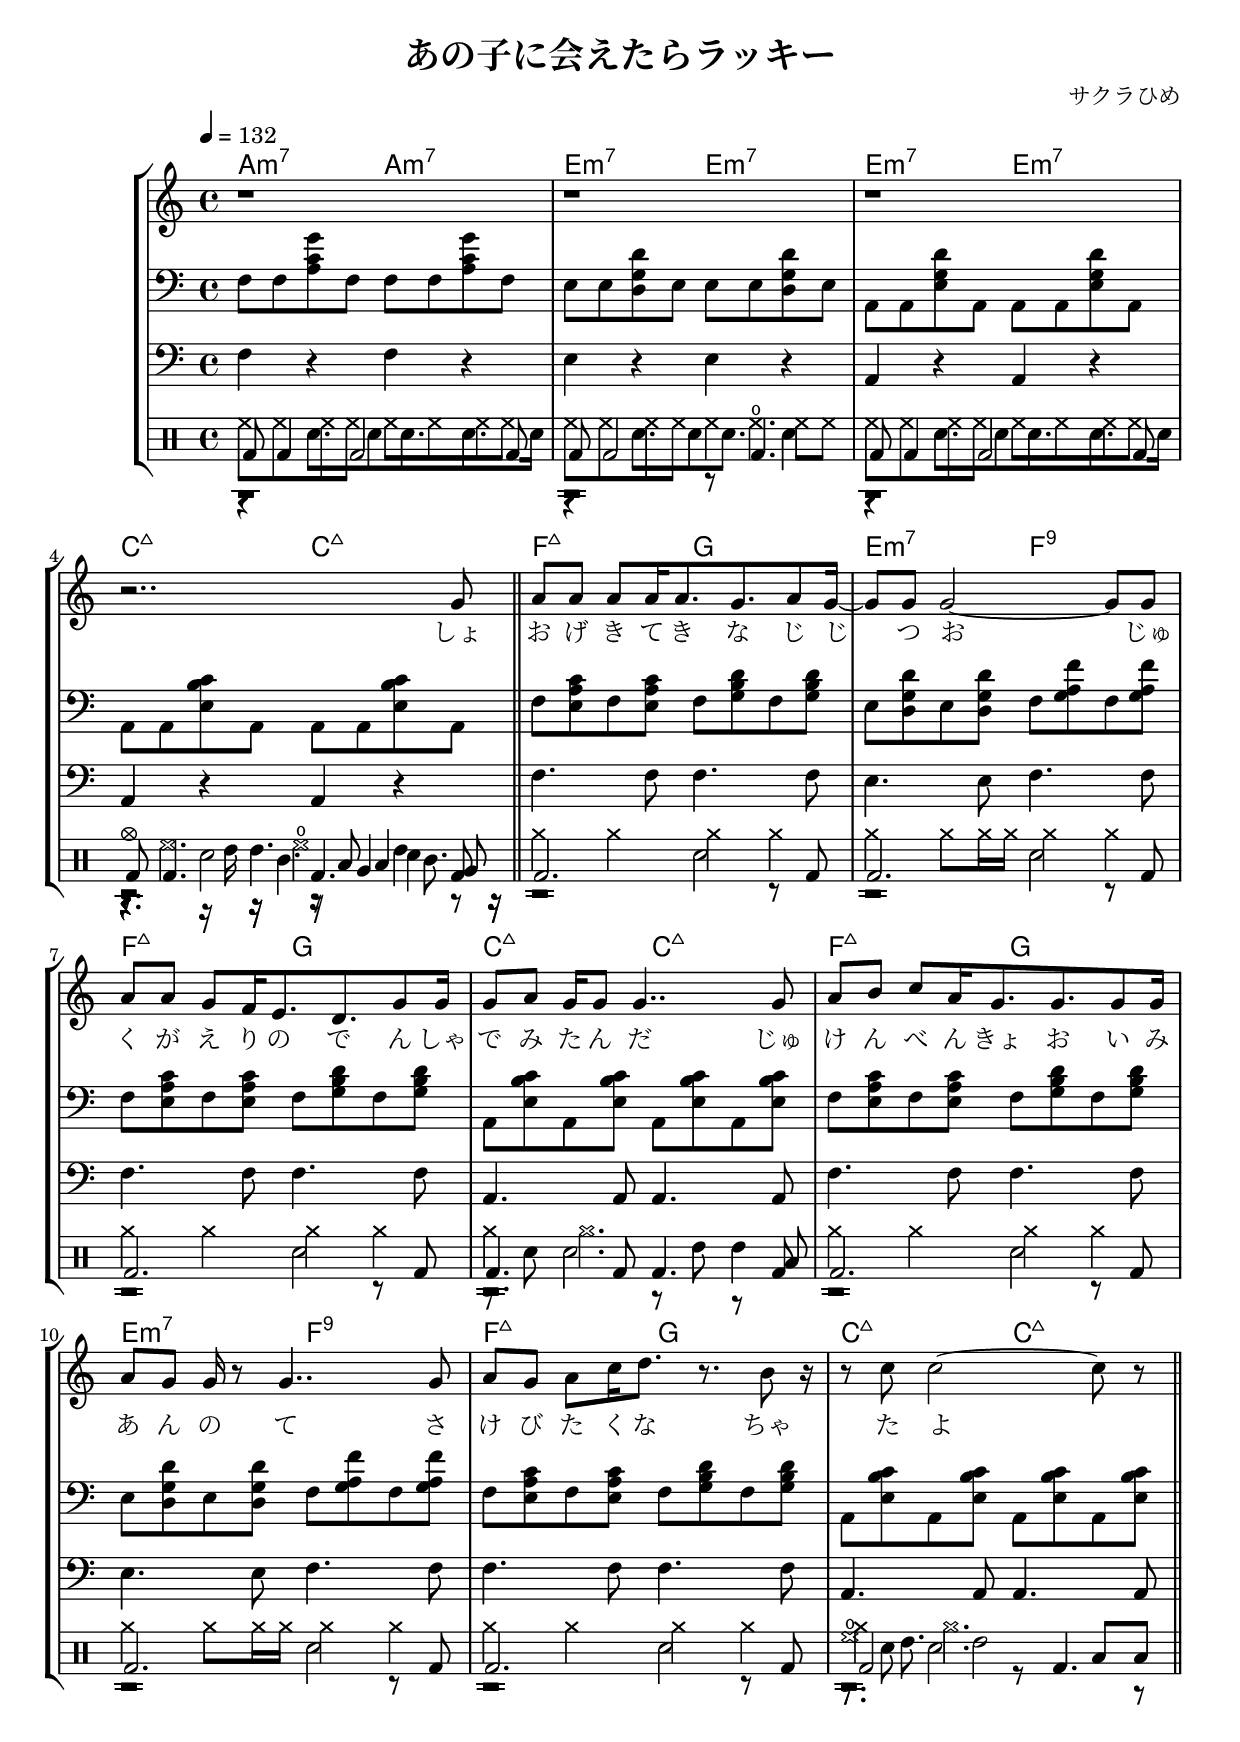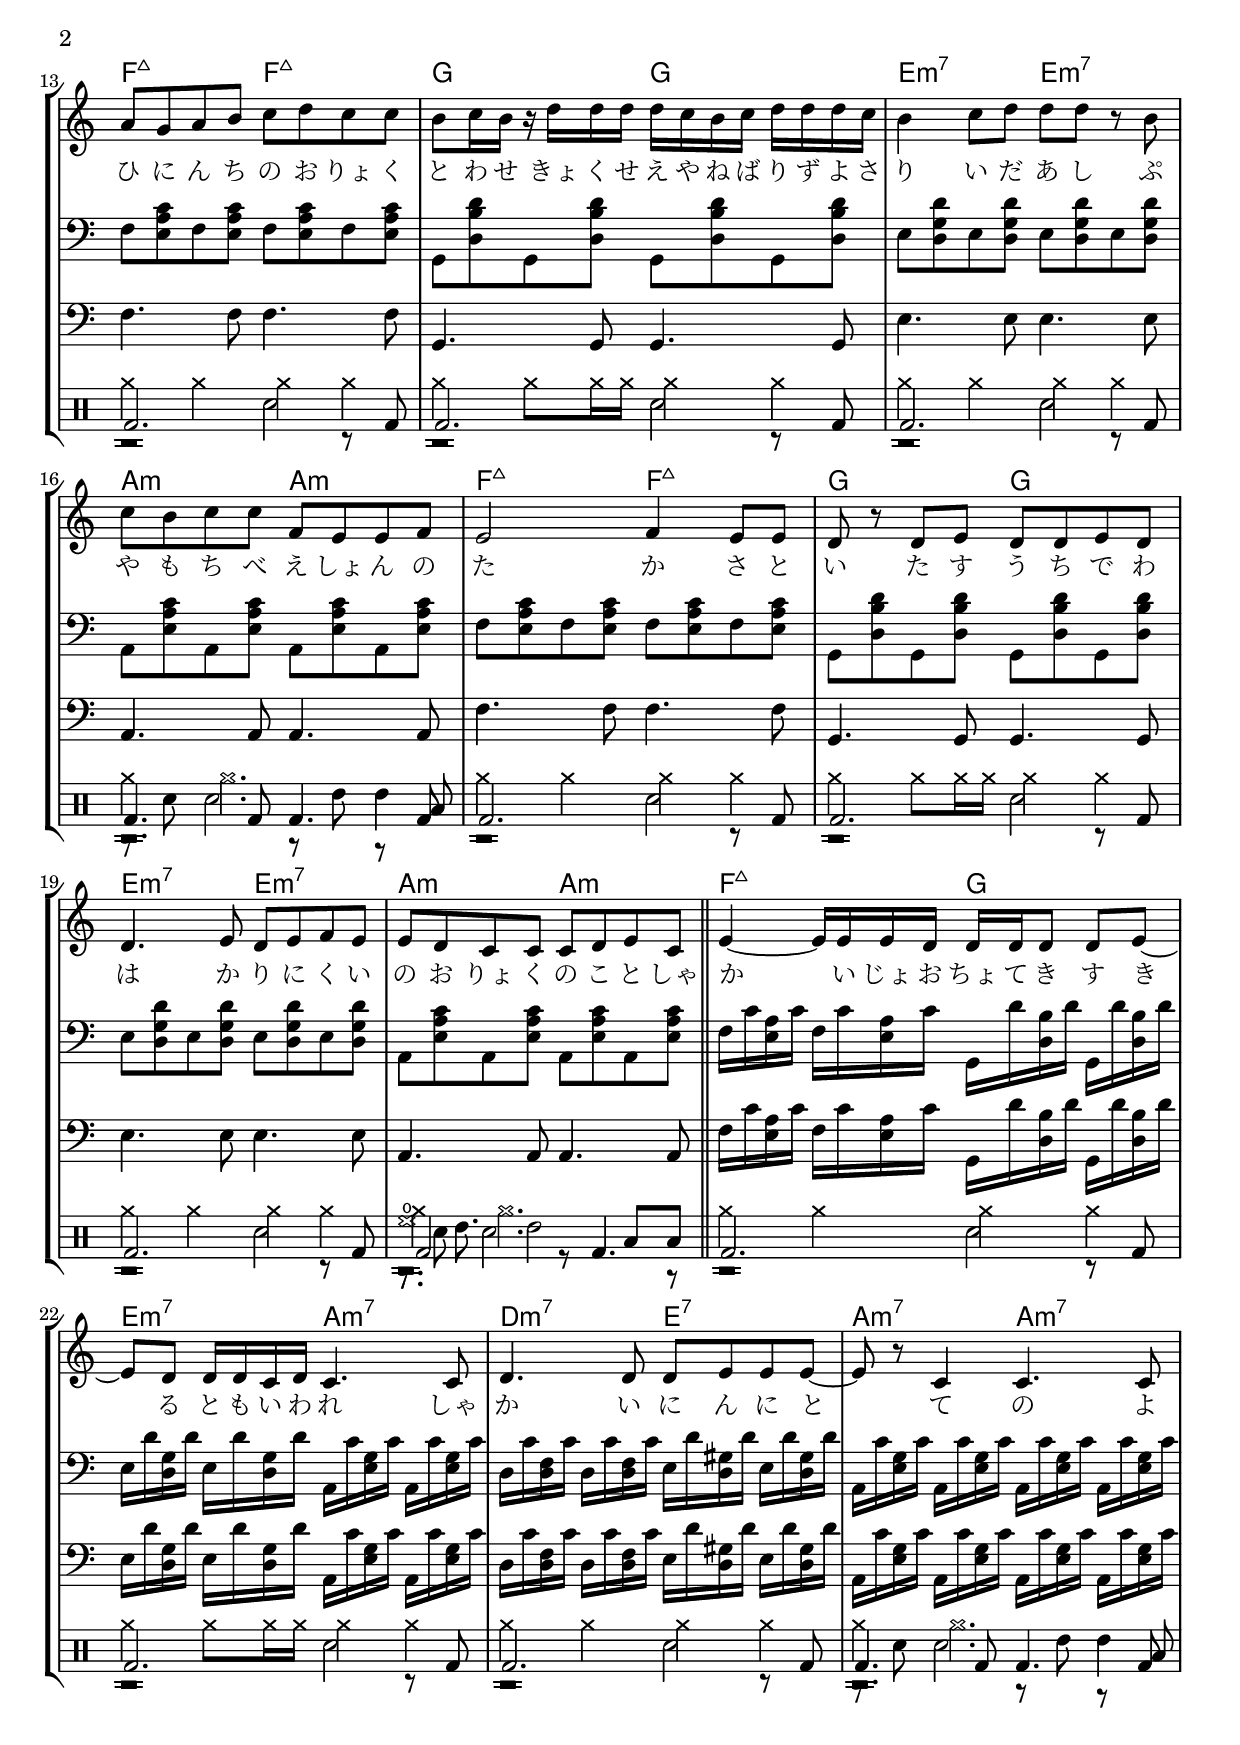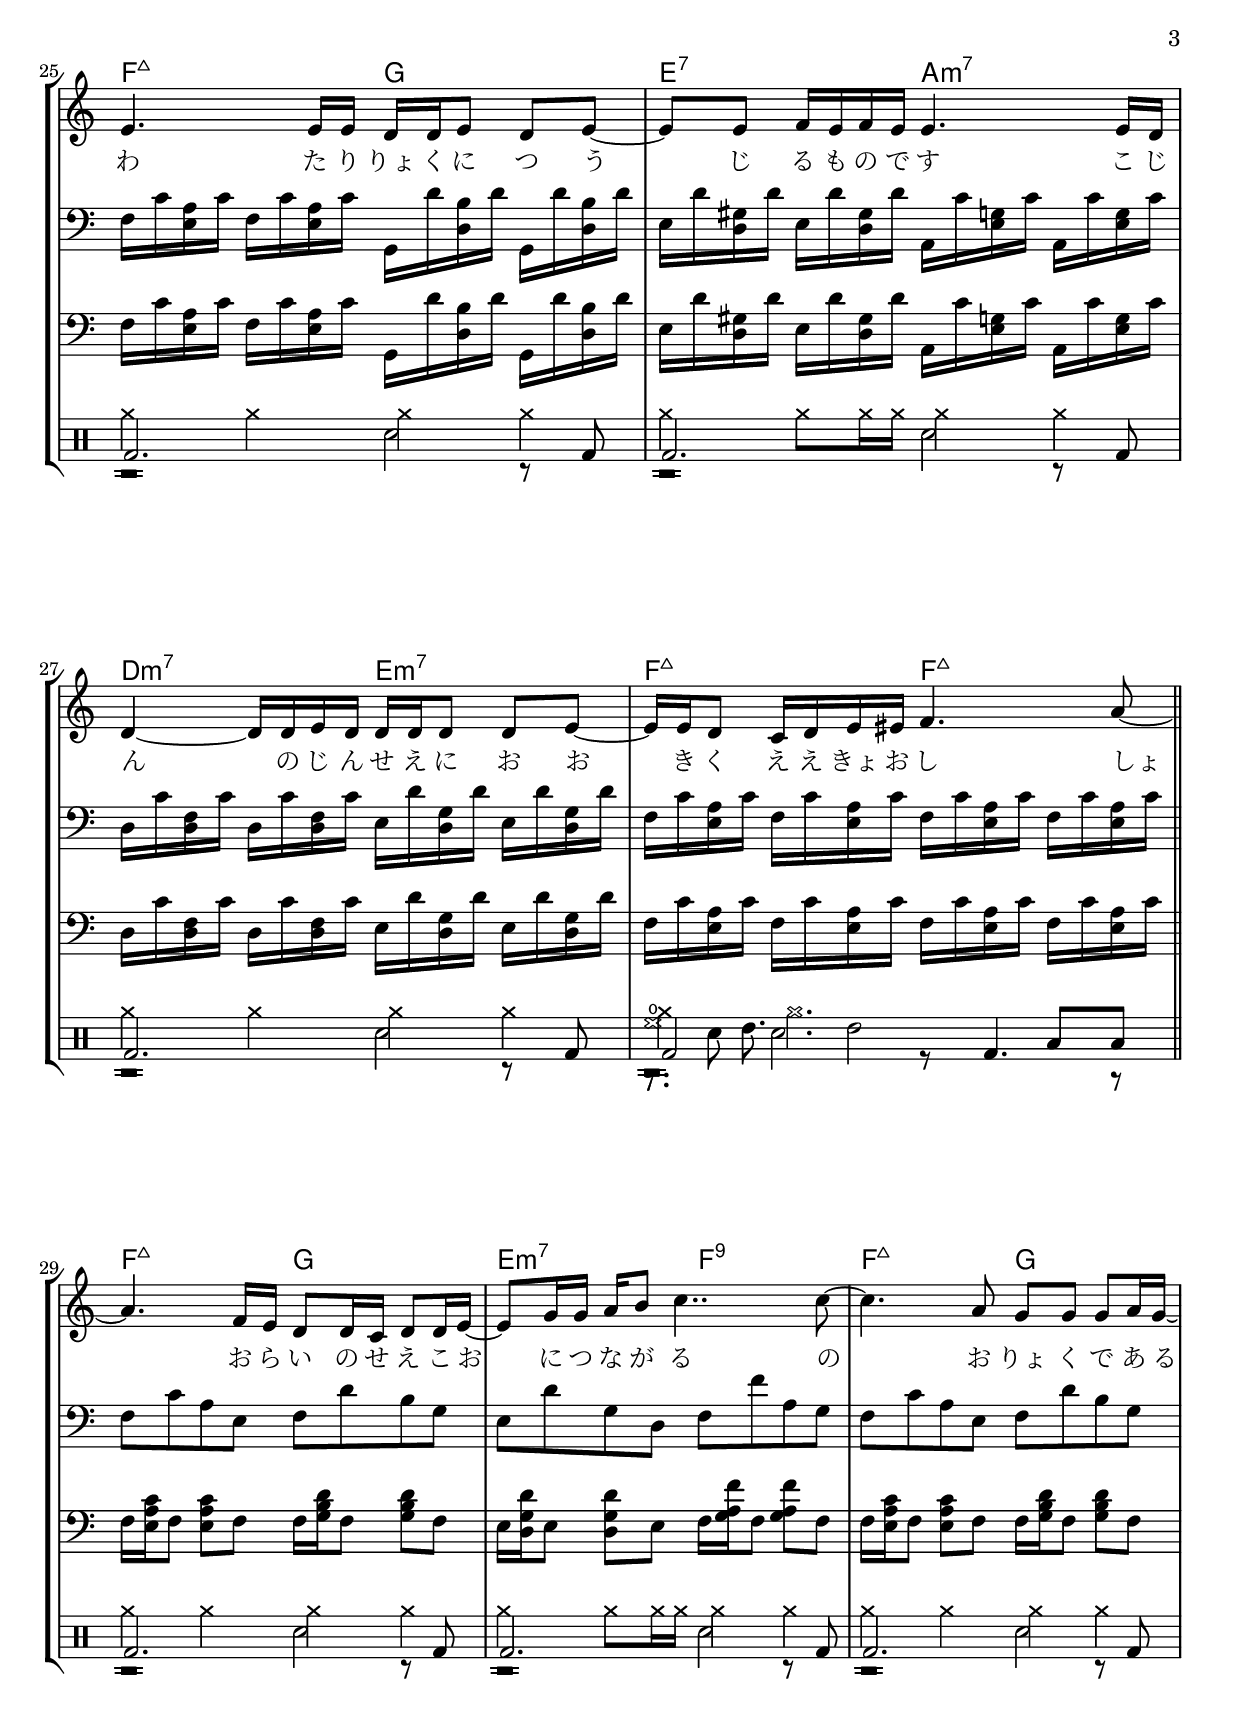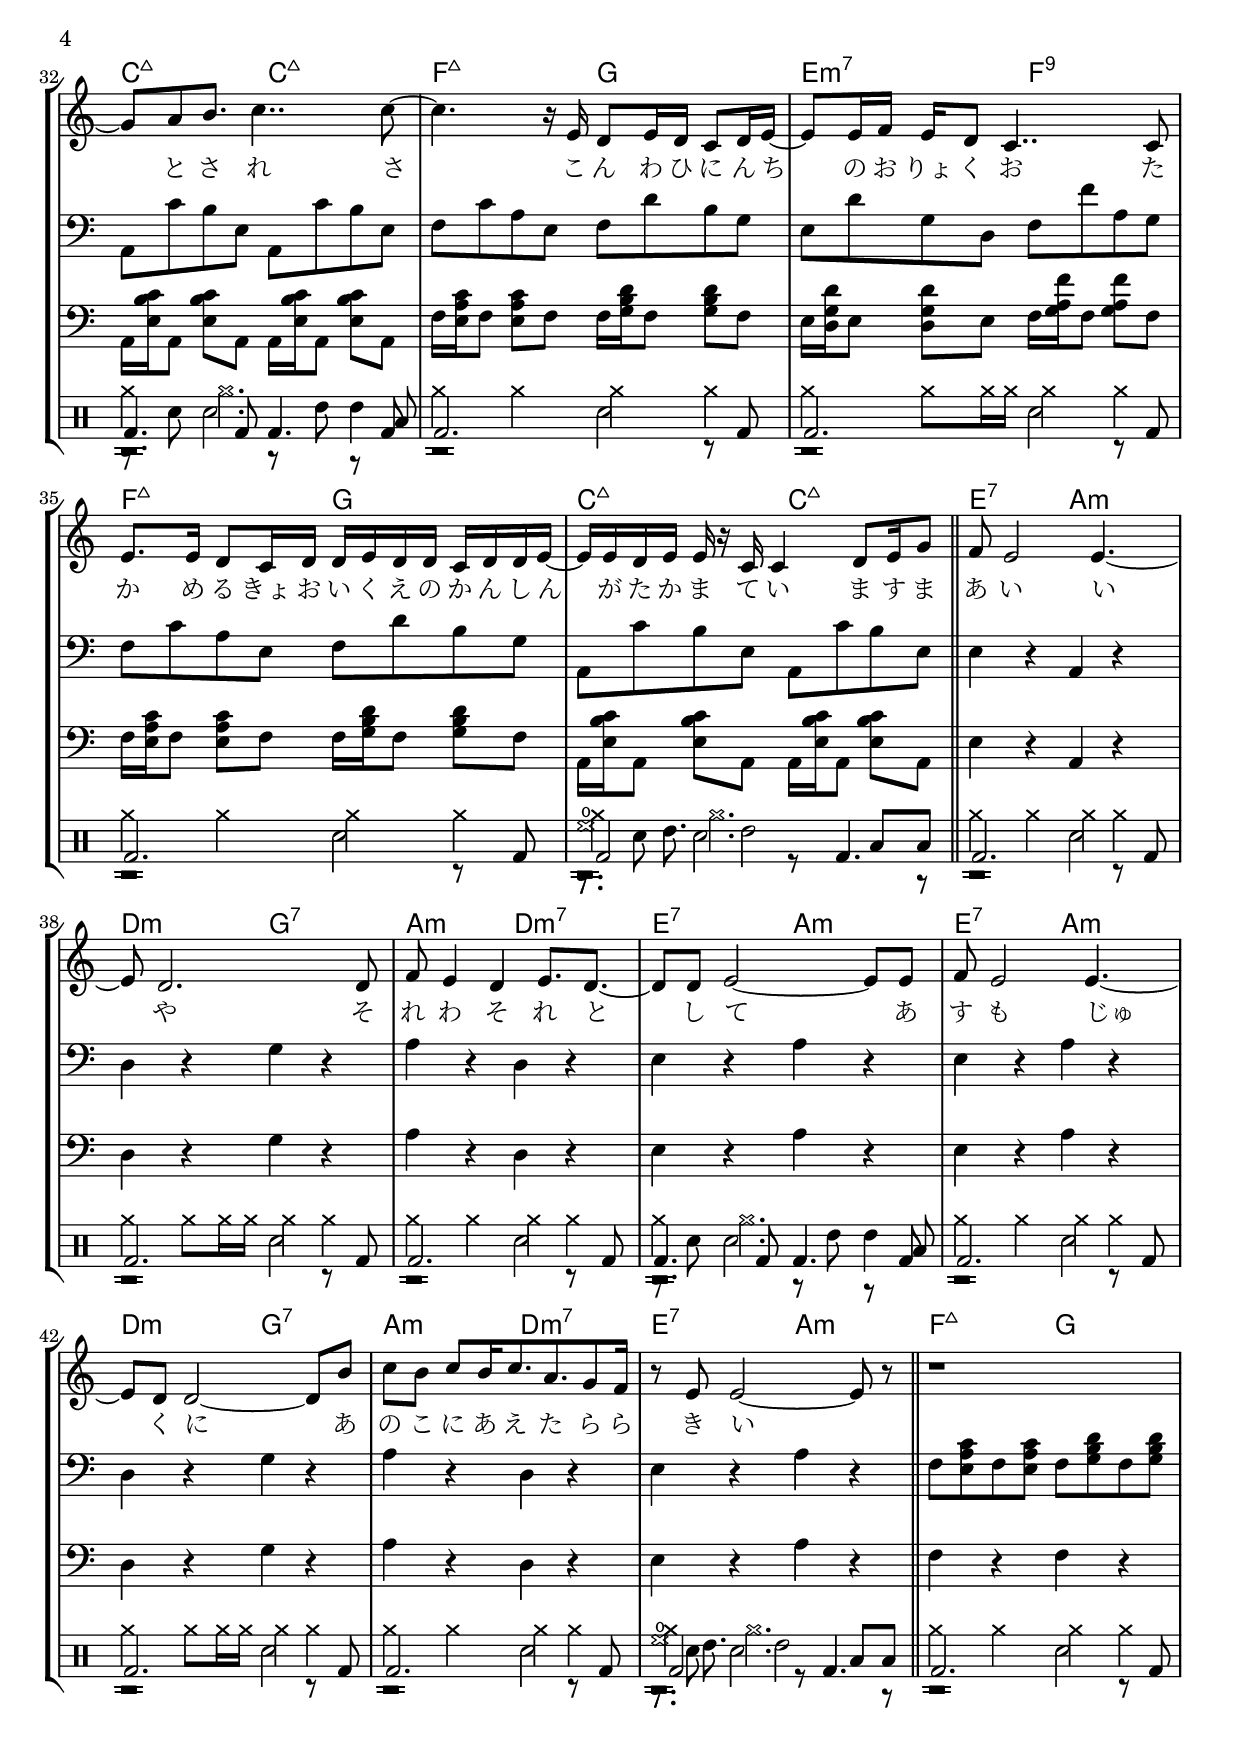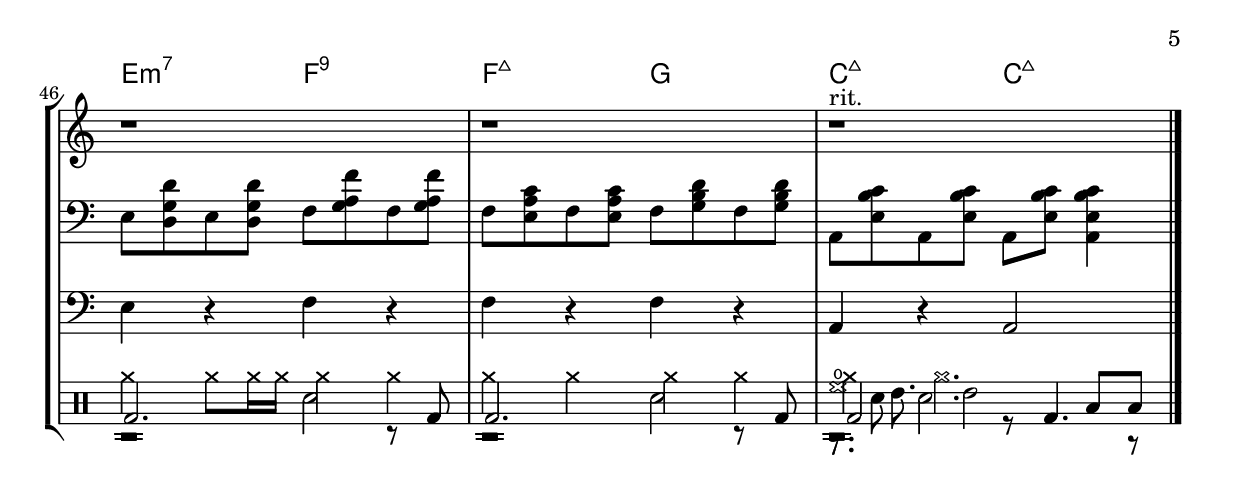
\version "2.12.1"

\header {
	title = \markup {あの子に会えたらラッキー}
	composer = \markup \center-column {サクラひめ}
}

harmony = \chordmode {
	a2:min7 a:min7 e:min7 e:min7 e:min7 e:min7 c:maj7 c:maj7 

	f:maj7 g e:min7 f:9 f:maj7 g c:maj7 c:maj7 f:maj7 g e:min7 f:9 f:maj7 g c:maj7 c:maj7 

	f:maj7 f:maj7 g g e:min7 e:min7 a:m a:m f:maj7 f:maj7 g g e:min7 e:min7 a:m a:m 

	f:maj7 g e:min7 a:min7 d:min7 e:7 a:min7 a:min7 f:maj7 g e:7 a:min7 d:min7 e:min7 f:maj7 f:maj7 

	f:maj7 g e:min7 f:9 f:maj7 g c:maj7 c:maj7 f:maj7 g e:min7 f:9 f:maj7 g c:maj7 c:maj7 

	e:7 a:m d:m g:7 a:m d:min7 e:7 a:m e:7 a:m d:m g:7 a:m d:min7 e:7 a:m 

	f:maj7 g e:min7 f:9 f:maj7 g c:maj7 c:maj7 
}

melody = {
	\key c \major
	\tempo 4 = 132
	r1 | r1 | r1 | r2.. 
	\set Staff.midiInstrument = #"fss0.35"
	\set Staff.midiMinimumVolume = #0.7
	\set Staff.midiMaximumVolume = #0.9
	g'8 
	a'8  a'8  a'8  a'16  a'8.  g'8.  a'8  g'16~ 
	g'8  g'8  g'2~g'8  g'8 
	a'8  a'8  g'8  f'16  e'8.  d'8.  g'8  g'16 
	g'8  a'8  g'16  g'8  g'4..  g'8 
	a'8  b'8  c''8  a'16  g'8.  g'8.  g'8  g'16 
	a'8  g'8  g'16  r8  g'4..  g'8 
	a'8  g'8  a'8  c''16  d''8.  r8.  b'8  r16 
	r8  c''8  c''2~c''8  	r8 	\set Staff.midiInstrument = #"fss0.35"
	\set Staff.midiMinimumVolume = #0.7
	\set Staff.midiMaximumVolume = #0.9
	a'8  g'8  a'8  b'8  c''8  d''8  c''8  c''8 
	b'8  c''16  b'16  r16  d''16  d''16  d''16  d''16  c''16  b'16  c''16  d''16  d''16  d''16  c''16 
	b'4  c''8  d''8  d''8  d''8  r8  b'8 
	c''8  b'8  c''8  c''8  f'8  e'8  e'8  f'8 
	e'2  f'4  e'8  e'8 
	d'8  r8  d'8  e'8  d'8  d'8  e'8  d'8 
	d'4.  e'8  d'8  e'8  f'8  e'8 
	e'8  d'8  c'8  c'8  c'8  d'8  e'8  	\set Staff.midiInstrument = #"fss0.35"
	\set Staff.midiMinimumVolume = #0.7
	\set Staff.midiMaximumVolume = #0.9
	c'8 
	e'4~e'16  e'16  e'16  d'16  d'16  d'16  d'8  d'8  e'8~ 
	e'8  d'8  d'16  d'16  c'16  d'16  c'4.  c'8 
	d'4.  d'8  d'8  e'8  e'8  e'8~ 
	e'8  r8  c'4  c'4.  c'8 
	e'4.  e'16  e'16  d'16  d'16  e'8  d'8  e'8~ 
	e'8  e'8  f'16  e'16  f'16  e'16  e'4.  e'16  d'16 
	d'4~d'16  d'16  e'16  d'16  d'16  d'16  d'8  d'8  e'8~ 
	e'16  e'16  d'8  c'16  d'16  e'16  eis'16  f'4.  	\set Staff.midiInstrument = #"fss0.35"
	\set Staff.midiMinimumVolume = #0.7
	\set Staff.midiMaximumVolume = #0.9
	a'8~ 
	a'4.  f'16  e'16  d'8  d'16  c'16  d'8  d'16  e'16~ 
	e'8  g'16  g'16  a'16  b'8  c''4..  c''8~ 
	c''4.  a'8  g'8  g'8  g'8  a'16  g'16~ 
	g'8  a'8  b'8.  c''4..  c''8~ 
	c''4.  r16  e'16  d'8  e'16  d'16  c'8  d'16  e'16~ 
	e'8  e'16  f'16  e'16  d'8  c'4..  c'8 
	e'8.  e'16  d'8  c'16  d'16  d'16  e'16  d'16  d'16  c'16  d'16  d'16  e'16~ 
	e'16  e'16  d'16  e'16  e'16  r16  c'16  c'4  d'8  e'16  	\set Staff.midiInstrument = #"mmi0.38"
	\set Staff.midiMinimumVolume = #0.7
	\set Staff.midiMaximumVolume = #0.9
	g'8 
	f'8  e'2  e'4.~ 
	e'8  d'2.  d'8 
	f'8  e'4  d'4  e'8.  d'8.~ 
	d'8  d'8  e'2~e'8  e'8 
	f'8  e'2  e'4.~ 
	e'8  d'8  d'2~d'8  b'8 
	c''8  b'8  c''8  b'16  c''8.  a'8.  g'8  f'16 
	r8  e'8  e'2~e'8  	r8 	r1 | r1 | r1 | r1^"rit." \bar "|."
}

words = \lyricmode {
	
	しょ  お  げ  き  て  き  な  じ  じ  つ  お  じゅ  く  が  え  り  の  で  ん  しゃ  で  み  た  ん  だ  じゅ  け  ん  べ  ん  きょ  お  い  み  あ  ん  の  て  さ  け  び  た  く  な  ちゃ  た  よ  
	ひ  に  ん  ち  の  お  りょ  く  と  わ  せ  きょ  く  せ  え  や  ね  ば  り  ず  よ  さ  り  い  だ  あ  し  ぷ  や  も  ち  べ  え  しょ  ん  の  た  か  さ  と  い  た  す  う  ち  で  わ  は  か  り  に  く  い  の  お  りょ  く  の  こ  と  
	しゃ  か  い  じょ  お  ちょ  て  き  す  き  る  と  も  い  わ  れ  しゃ  か  い  に  ん  に  と  て  の  よ  わ  た  り  りょ  く  に  つ  う  じ  る  も  の  で  す  こ  じ  ん  の  じ  ん  せ  え  に  お  お  き  く  え  え  きょ  お  し  
	しょ  お  ら  い  の  せ  え  こ  お  に  つ  な  が  る  の  お  りょ  く  で  あ  る  と  さ  れ  さ  こ  ん  わ  ひ  に  ん  ち  の  お  りょ  く  お  た  か  め  る  きょ  お  い  く  え  の  か  ん  し  ん  が  た  か  ま  て  い  ま  す  
	ま  あ  い  い  や  そ  れ  わ  そ  れ  と  し  て  あ  す  も  じゅ  く  に  あ  の  こ  に  あ  え  た  ら  ら  き  い  
	
}

tempochange = {
	\tempo 4 = 132
	r1 | r1 | r1 | r1 \bar "||"
	\tempo 4 = 132
	r1 | r1 | r1 | r1 | r1 | r1 | r1 | r1 \bar "||"
	\tempo 4 = 132
	r1 | r1 | r1 | r1 | r1 | r1 | r1 | r1 \bar "||"
	\tempo 4 = 132
	r1 | r1 | r1 | r1 | r1 | r1 | r1 | r1 \bar "||"
	\tempo 4 = 132
	r1 | r1 | r1 | r1 | r1 | r1 | r1 | r1 \bar "||"
	\tempo 4 = 132
	r1 | r1 | r1 | r1 | r1 | r1 | r1 | r1 \bar "||"
	\tempo 4 = 132
	r1 | r1 | r1 | \tempo 4 = 99 r2 \tempo 4 = 88 r2 \bar "|."
}

mainacc = {
	\clef bass
	\set Staff.midiInstrument = #"Overdriven Guitar"
	\set Staff.midiMinimumVolume = #0.3
	\set Staff.midiMaximumVolume = #0.6
	\key c \major
	\tempo 4 = 132
	f8 f8 <a c' g'>8 f8
	f8 f8 <a c' g'>8 f8
	e8 e8 <d g d'>8 e8
	e8 e8 <d g d'>8 e8
	a,8 a,8 <e g d'>8 a,8
	a,8 a,8 <e g d'>8 a,8
	a,8 a,8 <e b c'>8 a,8
	a,8 a,8 <e b c'>8 a,8
	\bar "||"

	\set Staff.midiInstrument = #"Overdriven Guitar"
	\set Staff.midiMinimumVolume = #0.3
	\set Staff.midiMaximumVolume = #0.6
	f8 <e a c'> f <e a c'>
	f8 <g b d'> f <g b d'>
	e8 <d g d'> e <d g d'>
	f8 <g a f'> f <g a f'>
	f8 <e a c'> f <e a c'>
	f8 <g b d'> f <g b d'>
	a,8 <e b c'> a, <e b c'>
	a,8 <e b c'> a, <e b c'>
	f8 <e a c'> f <e a c'>
	f8 <g b d'> f <g b d'>
	e8 <d g d'> e <d g d'>
	f8 <g a f'> f <g a f'>
	f8 <e a c'> f <e a c'>
	f8 <g b d'> f <g b d'>
	a,8 <e b c'> a, <e b c'>
	a,8 <e b c'> a, <e b c'>
	\bar "||"

	\set Staff.midiInstrument = #"Overdriven Guitar"
	\set Staff.midiMinimumVolume = #0.3
	\set Staff.midiMaximumVolume = #0.6
	f8 <e a c'> f <e a c'>
	f8 <e a c'> f <e a c'>
	g,8 <d b d'> g, <d b d'>
	g,8 <d b d'> g, <d b d'>
	e8 <d g d'> e <d g d'>
	e8 <d g d'> e <d g d'>
	a,8 <e a c'> a, <e a c'>
	a,8 <e a c'> a, <e a c'>
	f8 <e a c'> f <e a c'>
	f8 <e a c'> f <e a c'>
	g,8 <d b d'> g, <d b d'>
	g,8 <d b d'> g, <d b d'>
	e8 <d g d'> e <d g d'>
	e8 <d g d'> e <d g d'>
	a,8 <e a c'> a, <e a c'>
	a,8 <e a c'> a, <e a c'>
	\bar "||"

	\set Staff.midiInstrument = #"Overdriven Guitar"
	\set Staff.midiMinimumVolume = #0.3
	\set Staff.midiMaximumVolume = #0.6
	f16 c' <e a> c' f c' <e a> c'
	g,16 d' <d b> d' g, d' <d b> d'
	e16 d' <d g> d' e d' <d g> d'
	a,16 c' <e g> c' a, c' <e g> c'
	d16 c' <d f> c' d c' <d f> c'
	e16 d' <d gis> d' e d' <d gis> d'
	a,16 c' <e g> c' a, c' <e g> c'
	a,16 c' <e g> c' a, c' <e g> c'
	f16 c' <e a> c' f c' <e a> c'
	g,16 d' <d b> d' g, d' <d b> d'
	e16 d' <d gis> d' e d' <d gis> d'
	a,16 c' <e g> c' a, c' <e g> c'
	d16 c' <d f> c' d c' <d f> c'
	e16 d' <d g> d' e d' <d g> d'
	f16 c' <e a> c' f c' <e a> c'
	f16 c' <e a> c' f c' <e a> c'
	\bar "||"

	\set Staff.midiInstrument = #"Overdriven Guitar"
	\set Staff.midiMinimumVolume = #0.3
	\set Staff.midiMaximumVolume = #0.6
	f8 c' a e
	f8 d' b g
	e8 d' g d
	f8 f' a g
	f8 c' a e
	f8 d' b g
	a,8 c' b e
	a,8 c' b e
	f8 c' a e
	f8 d' b g
	e8 d' g d
	f8 f' a g
	f8 c' a e
	f8 d' b g
	a,8 c' b e
	a,8 c' b e
	\bar "||"

	\set Staff.midiInstrument = #"Overdriven Guitar"
	\set Staff.midiMinimumVolume = #0.3
	\set Staff.midiMaximumVolume = #0.6
	e4 r4
	a,4 r4
	d4 r4
	g4 r4
	a4 r4
	d4 r4
	e4 r4
	a4 r4
	e4 r4
	a4 r4
	d4 r4
	g4 r4
	a4 r4
	d4 r4
	e4 r4
	a4 r4
	\bar "||"

	\set Staff.midiInstrument = #"Overdriven Guitar"
	\set Staff.midiMinimumVolume = #0.3
	\set Staff.midiMaximumVolume = #0.6
	f8 <e a c'> f <e a c'>
	f8 <g b d'> f <g b d'>
	e8 <d g d'> e <d g d'>
	f8 <g a f'> f <g a f'>
	f8 <e a c'> f <e a c'>
	f8 <g b d'> f <g b d'>
	a,8 <e b c'> a, <e b c'>
	a,8 <e b c'>8 <a, e b c'>4
	\bar "|."
}

subacc = {
	\clef bass
	\set Staff.midiInstrument = #"Acoustic grand"
	\set Staff.midiMinimumVolume = #0.3
	\set Staff.midiMaximumVolume = #0.6
	\key c \major
	\tempo 4 = 132
	f4 r4
	f4 r4
	e4 r4
	e4 r4
	a,4 r4
	a,4 r4
	a,4 r4
	a,4 r4
	\bar "||"

	\set Staff.midiInstrument = #"Synth Bass 2"
	\set Staff.midiMinimumVolume = #0.3
	\set Staff.midiMaximumVolume = #0.6
	f4.f8
	f4.f8
	e4.e8
	f4.f8
	f4.f8
	f4.f8
	a,4.a,8
	a,4.a,8
	f4.f8
	f4.f8
	e4.e8
	f4.f8
	f4.f8
	f4.f8
	a,4.a,8
	a,4.a,8
	\bar "||"

	\set Staff.midiInstrument = #"Acoustic grand"
	\set Staff.midiMinimumVolume = #0.3
	\set Staff.midiMaximumVolume = #0.6
	f4.f8
	f4.f8
	g,4.g,8
	g,4.g,8
	e4.e8
	e4.e8
	a,4.a,8
	a,4.a,8
	f4.f8
	f4.f8
	g,4.g,8
	g,4.g,8
	e4.e8
	e4.e8
	a,4.a,8
	a,4.a,8
	\bar "||"

	\set Staff.midiInstrument = #"Acoustic grand"
	\set Staff.midiMinimumVolume = #0.3
	\set Staff.midiMaximumVolume = #0.6
	f16 c' <e a> c' f c' <e a> c'
	g,16 d' <d b> d' g, d' <d b> d'
	e16 d' <d g> d' e d' <d g> d'
	a,16 c' <e g> c' a, c' <e g> c'
	d16 c' <d f> c' d c' <d f> c'
	e16 d' <d gis> d' e d' <d gis> d'
	a,16 c' <e g> c' a, c' <e g> c'
	a,16 c' <e g> c' a, c' <e g> c'
	f16 c' <e a> c' f c' <e a> c'
	g,16 d' <d b> d' g, d' <d b> d'
	e16 d' <d gis> d' e d' <d gis> d'
	a,16 c' <e g> c' a, c' <e g> c'
	d16 c' <d f> c' d c' <d f> c'
	e16 d' <d g> d' e d' <d g> d'
	f16 c' <e a> c' f c' <e a> c'
	f16 c' <e a> c' f c' <e a> c'
	\bar "||"

	\set Staff.midiInstrument = #"Acoustic grand"
	\set Staff.midiMinimumVolume = #0.3
	\set Staff.midiMaximumVolume = #0.6
	f16 <e a c'>16 f8 <e a c'>8 f8
	f16 <g b d'>16 f8 <g b d'>8 f8
	e16 <d g d'>16 e8 <d g d'>8 e8
	f16 <g a f'>16 f8 <g a f'>8 f8
	f16 <e a c'>16 f8 <e a c'>8 f8
	f16 <g b d'>16 f8 <g b d'>8 f8
	a,16 <e b c'>16 a,8 <e b c'>8 a,8
	a,16 <e b c'>16 a,8 <e b c'>8 a,8
	f16 <e a c'>16 f8 <e a c'>8 f8
	f16 <g b d'>16 f8 <g b d'>8 f8
	e16 <d g d'>16 e8 <d g d'>8 e8
	f16 <g a f'>16 f8 <g a f'>8 f8
	f16 <e a c'>16 f8 <e a c'>8 f8
	f16 <g b d'>16 f8 <g b d'>8 f8
	a,16 <e b c'>16 a,8 <e b c'>8 a,8
	a,16 <e b c'>16 a,8 <e b c'>8 a,8
	\bar "||"

	\set Staff.midiInstrument = #"Acoustic grand"
	\set Staff.midiMinimumVolume = #0.3
	\set Staff.midiMaximumVolume = #0.6
	e4 r4
	a,4 r4
	d4 r4
	g4 r4
	a4 r4
	d4 r4
	e4 r4
	a4 r4
	e4 r4
	a4 r4
	d4 r4
	g4 r4
	a4 r4
	d4 r4
	e4 r4
	a4 r4
	\bar "||"

	\set Staff.midiInstrument = #"Acoustic grand"
	\set Staff.midiMinimumVolume = #0.3
	\set Staff.midiMaximumVolume = #0.6
	f4 r4
	f4 r4
	e4 r4
	f4 r4
	f4 r4
	f4 r4
	a,4 r4
	a,2
	\bar "|."
}

percA = {
	\drummode {
	hh8 hh8 hh8 hh8 hh8 hh8 hh8 hh8  |hh8 hh8 hh8 hh8 hh4 hh8 hh8  |hh8 hh8 hh8 hh8 hh8 hh8 hh8 hh8  |r8 hh2. r8  \bar "||"
	cymr4 cymr4 cymr4 cymr4  |cymr4 cymr8 cymr16 cymr16 cymr4 cymr4  |cymr4 cymr4 cymr4 cymr4  |cymr4 cymr2.  |cymr4 cymr4 cymr4 cymr4  |cymr4 cymr8 cymr16 cymr16 cymr4 cymr4  |cymr4 cymr4 cymr4 cymr4  |cymr4 cymr2.  \bar "||"
	cymr4 cymr4 cymr4 cymr4  |cymr4 cymr8 cymr16 cymr16 cymr4 cymr4  |cymr4 cymr4 cymr4 cymr4  |cymr4 cymr2.  |cymr4 cymr4 cymr4 cymr4  |cymr4 cymr8 cymr16 cymr16 cymr4 cymr4  |cymr4 cymr4 cymr4 cymr4  |cymr4 cymr2.  \bar "||"
	cymr4 cymr4 cymr4 cymr4  |cymr4 cymr8 cymr16 cymr16 cymr4 cymr4  |cymr4 cymr4 cymr4 cymr4  |cymr4 cymr2.  |cymr4 cymr4 cymr4 cymr4  |cymr4 cymr8 cymr16 cymr16 cymr4 cymr4  |cymr4 cymr4 cymr4 cymr4  |cymr4 cymr2.  \bar "||"
	cymr4 cymr4 cymr4 cymr4  |cymr4 cymr8 cymr16 cymr16 cymr4 cymr4  |cymr4 cymr4 cymr4 cymr4  |cymr4 cymr2.  |cymr4 cymr4 cymr4 cymr4  |cymr4 cymr8 cymr16 cymr16 cymr4 cymr4  |cymr4 cymr4 cymr4 cymr4  |cymr4 cymr2.  \bar "||"
	cymr4 cymr4 cymr4 cymr4  |cymr4 cymr8 cymr16 cymr16 cymr4 cymr4  |cymr4 cymr4 cymr4 cymr4  |cymr4 cymr2.  |cymr4 cymr4 cymr4 cymr4  |cymr4 cymr8 cymr16 cymr16 cymr4 cymr4  |cymr4 cymr4 cymr4 cymr4  |cymr4 cymr2.  \bar "||"
	cymr4 cymr4 cymr4 cymr4  |cymr4 cymr8 cymr16 cymr16 cymr4 cymr4  |cymr4 cymr4 cymr4 cymr4  |cymr4 cymr2.  \bar "|."
	}
}

percB = {
	\drummode {
	r4 sn8. sn8 sn8. sn8. sn16  |r4 sn8. sn8 sn8. sn4  |r4 sn8. sn8 sn8. sn8. sn16  |r4 sn2 sn4  \bar "||"
	r2 sn2  |r2 sn2  |r2 sn2  |r8 sn8 sn2.  |r2 sn2  |r2 sn2  |r2 sn2  |r8 sn8 sn2.  \bar "||"
	r2 sn2  |r2 sn2  |r2 sn2  |r8 sn8 sn2.  |r2 sn2  |r2 sn2  |r2 sn2  |r8 sn8 sn2.  \bar "||"
	r2 sn2  |r2 sn2  |r2 sn2  |r8 sn8 sn2.  |r2 sn2  |r2 sn2  |r2 sn2  |r8 sn8 sn2.  \bar "||"
	r2 sn2  |r2 sn2  |r2 sn2  |r8 sn8 sn2.  |r2 sn2  |r2 sn2  |r2 sn2  |r8 sn8 sn2.  \bar "||"
	r2 sn2  |r2 sn2  |r2 sn2  |r8 sn8 sn2.  |r2 sn2  |r2 sn2  |r2 sn2  |r8 sn8 sn2.  \bar "||"
	r2 sn2  |r2 sn2  |r2 sn2  |r8 sn8 sn2.  \bar "|."
	}
}

percC = {
	\drummode {
	bd8 bd4 bd2 bd8  |bd8 bd2 bd4.  |bd8 bd4 bd2 bd8  |bd8 bd4. bd4. bd8  \bar "||"
	bd2. r8 bd8  |bd2. r8 bd8  |bd2. r8 bd8  |bd4. bd8 bd4. bd8  |bd2. r8 bd8  |bd2. r8 bd8  |bd2. r8 bd8  |bd2 r8 bd4.  \bar "||"
	bd2. r8 bd8  |bd2. r8 bd8  |bd2. r8 bd8  |bd4. bd8 bd4. bd8  |bd2. r8 bd8  |bd2. r8 bd8  |bd2. r8 bd8  |bd2 r8 bd4.  \bar "||"
	bd2. r8 bd8  |bd2. r8 bd8  |bd2. r8 bd8  |bd4. bd8 bd4. bd8  |bd2. r8 bd8  |bd2. r8 bd8  |bd2. r8 bd8  |bd2 r8 bd4.  \bar "||"
	bd2. r8 bd8  |bd2. r8 bd8  |bd2. r8 bd8  |bd4. bd8 bd4. bd8  |bd2. r8 bd8  |bd2. r8 bd8  |bd2. r8 bd8  |bd2 r8 bd4.  \bar "||"
	bd2. r8 bd8  |bd2. r8 bd8  |bd2. r8 bd8  |bd4. bd8 bd4. bd8  |bd2. r8 bd8  |bd2. r8 bd8  |bd2. r8 bd8  |bd2 r8 bd4.  \bar "||"
	bd2. r8 bd8  |bd2. r8 bd8  |bd2. r8 bd8  |bd2 r8 bd4.  \bar "|."
	}
}

percD = {
	\drummode {
	r1  |r2 r8 hho4.  |r1  |r4. r16 hho2 r16  \bar "||"
	r1 |r1 |r1 |r2 r8 tommh8 tommh4  |r1 |r1 |r1 |r8. tommh8. tommh2 r8  \bar "||"
	r1 |r1 |r1 |r2 r8 tommh8 tommh4  |r1 |r1 |r1 |r8. tommh8. tommh2 r8  \bar "||"
	r1 |r1 |r1 |r2 r8 tommh8 tommh4  |r1 |r1 |r1 |r8. tommh8. tommh2 r8  \bar "||"
	r1 |r1 |r1 |r2 r8 tommh8 tommh4  |r1 |r1 |r1 |r8. tommh8. tommh2 r8  \bar "||"
	r1 |r1 |r1 |r2 r8 tommh8 tommh4  |r1 |r1 |r1 |r8. tommh8. tommh2 r8  \bar "||"
	r1 |r1 |r1 |r8. tommh8. tommh2 r8  \bar "|."
	}
}

percE = {
	\drummode {
	r1 |r1 |r1 |cymc1  \bar "||"
	r1 |r1 |r1 |r2. r8 toml8  |r1 |r1 |r1 |r2. toml8 toml8  \bar "||"
	r1 |r1 |r1 |r2. r8 toml8  |r1 |r1 |r1 |r2. toml8 toml8  \bar "||"
	r1 |r1 |r1 |r2. r8 toml8  |r1 |r1 |r1 |r2. toml8 toml8  \bar "||"
	r1 |r1 |r1 |r2. r8 toml8  |r1 |r1 |r1 |r2. toml8 toml8  \bar "||"
	r1 |r1 |r1 |r2. r8 toml8  |r1 |r1 |r1 |r2. toml8 toml8  \bar "||"
	r1 |r1 |r1 |r2. toml8 toml8  \bar "|."
	}
}

percF = {
	\drummode {
	r1 |r1 |r1 |r4 r16 tommh16 tommh4. tommh4  \bar "||"
	r1 |r1 |r1 |r1 |r1 |r1 |r1 |hho1  \bar "||"
	r1 |r1 |r1 |r1 |r1 |r1 |r1 |hho1  \bar "||"
	r1 |r1 |r1 |r1 |r1 |r1 |r1 |hho1  \bar "||"
	r1 |r1 |r1 |r1 |r1 |r1 |r1 |hho1  \bar "||"
	r1 |r1 |r1 |r1 |r1 |r1 |r1 |hho1  \bar "||"
	r1 |r1 |r1 |hho1  \bar "|."
	}
}

percG = {
	\drummode {
	r1 |r1 |r1 |r4. r16 tomml4. tomml8.  \bar "||"
	r1 | r1 | r1 | r1 | r1 | r1 | r1 | r1 \bar "||"
	r1 | r1 | r1 | r1 | r1 | r1 | r1 | r1 \bar "||"
	r1 | r1 | r1 | r1 | r1 | r1 | r1 | r1 \bar "||"
	r1 | r1 | r1 | r1 | r1 | r1 | r1 | r1 \bar "||"
	r1 | r1 | r1 | r1 | r1 | r1 | r1 | r1 \bar "||"
	r1 | r1 | r1 | r1 \bar "|."
	}
}

percH = {
	\drummode {
	r1 |r1 |r1 |r2 r16 toml8 toml4 r16  \bar "||"
	r1 | r1 | r1 | r1 | r1 | r1 | r1 | r1 \bar "||"
	r1 | r1 | r1 | r1 | r1 | r1 | r1 | r1 \bar "||"
	r1 | r1 | r1 | r1 | r1 | r1 | r1 | r1 \bar "||"
	r1 | r1 | r1 | r1 | r1 | r1 | r1 | r1 \bar "||"
	r1 | r1 | r1 | r1 | r1 | r1 | r1 | r1 \bar "||"
	r1 | r1 | r1 | r1 \bar "|."
	}
}

percI = {
	\drummode {
	r1 |r1 |r1 |r2 r8 tomfh4 tomfh8  \bar "||"
	r1 | r1 | r1 | r1 | r1 | r1 | r1 | r1 \bar "||"
	r1 | r1 | r1 | r1 | r1 | r1 | r1 | r1 \bar "||"
	r1 | r1 | r1 | r1 | r1 | r1 | r1 | r1 \bar "||"
	r1 | r1 | r1 | r1 | r1 | r1 | r1 | r1 \bar "||"
	r1 | r1 | r1 | r1 | r1 | r1 | r1 | r1 \bar "||"
	r1 | r1 | r1 | r1 \bar "|."
	}
}

\score {
	<<
		\new StaffGroup <<
			\new ChordNames {\harmony}
			\new Voice = "melody" {\melody}
			\new Lyrics \lyricsto "melody" \words
			\new Staff = "mainacc" {\mainacc}
			\new Staff = "subacc" {\subacc}
			\new DrumStaff <<
				\new DrumVoice {\percA}
				\new DrumVoice {\percB}
				\new DrumVoice {\percC}
				\new DrumVoice {\percD}
				\new DrumVoice {\percE}
				\new DrumVoice {\percF}
				\new DrumVoice {\percG}
				\new DrumVoice {\percH}
				\new DrumVoice {\percI}
			>>
		>>
	>>
	\layout { }
}
